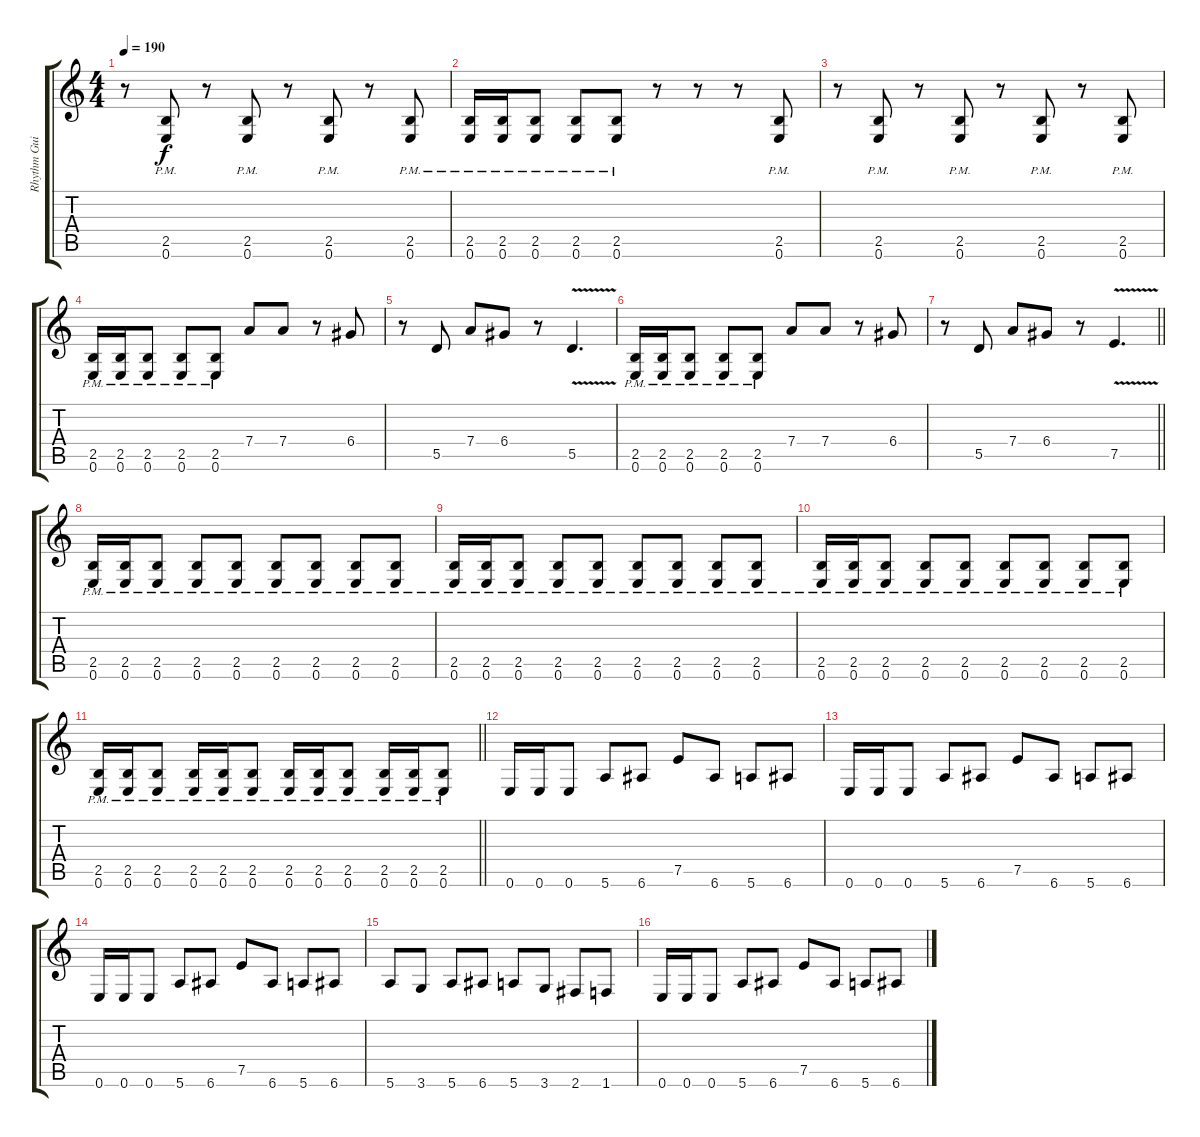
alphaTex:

\track ("Rhythm Guitar Left" "Rhythm Gui") {instrument distortionguitar}
\staff {score tabs}
\tuning (E4 B3 G3 D3 A2 E2) {hide}
\ts (4 4)
\tempo 190
\clef g2
\ks c
r.8{dy f} (2.5{pm} 0.6).8 r.8 (2.5{pm} 0.6).8 r.8 (2.5{pm} 0.6).8 r.8 (2.5{pm} 0.6).8 |
(2.5{pm} 0.6).16 (2.5{pm} 0.6).16 (2.5{pm} 0.6).8 (2.5{pm} 0.6).8 (2.5{pm} 0.6).8 r.8 r.8 r.8 (2.5{pm} 0.6).8 |
r.8 (2.5{pm} 0.6).8 r.8 (2.5{pm} 0.6).8 r.8 (2.5{pm} 0.6).8 r.8 (2.5{pm} 0.6).8 |
(2.5{pm} 0.6).16 (2.5{pm} 0.6).16 (2.5{pm} 0.6).8 (2.5{pm} 0.6).8 (2.5{pm} 0.6).8 7.4.8 7.4.8 r.8 6.4.8 |
r.8 5.5.8 7.4.8 6.4.8 r.8 5.5{v}.4{d} |
(2.5{pm} 0.6).16 (2.5{pm} 0.6).16 (2.5{pm} 0.6).8 (2.5{pm} 0.6).8 (2.5{pm} 0.6).8 7.4.8 7.4.8 r.8 6.4.8 |
\barLineRight lightlight
r.8 5.5.8 7.4.8 6.4.8 r.8 7.5{v}.4{d} |
\section ("" "")
(2.5{pm} 0.6).16 (2.5{pm} 0.6).16 (2.5{pm} 0.6).8 (2.5{pm} 0.6).8 (2.5{pm} 0.6).8 (2.5{pm} 0.6).8 (2.5{pm} 0.6).8 (2.5{pm} 0.6).8 (2.5{pm} 0.6).8 |
(2.5{pm} 0.6).16 (2.5{pm} 0.6).16 (2.5{pm} 0.6).8 (2.5{pm} 0.6).8 (2.5{pm} 0.6).8 (2.5{pm} 0.6).8 (2.5{pm} 0.6).8 (2.5{pm} 0.6).8 (2.5{pm} 0.6).8 |
(2.5{pm} 0.6).16 (2.5{pm} 0.6).16 (2.5{pm} 0.6).8 (2.5{pm} 0.6).8 (2.5{pm} 0.6).8 (2.5{pm} 0.6).8 (2.5{pm} 0.6).8 (2.5{pm} 0.6).8 (2.5{pm} 0.6).8 |
\barLineRight lightlight
(2.5{pm} 0.6).16 (2.5{pm} 0.6).16 (2.5{pm} 0.6).8 (2.5{pm} 0.6).16 (2.5{pm} 0.6).16 (2.5{pm} 0.6).8 (2.5{pm} 0.6).16 (2.5{pm} 0.6).16 (2.5{pm} 0.6).8 (2.5{pm} 0.6).16 (2.5{pm} 0.6).16 (2.5{pm} 0.6).8 |
\section ("" "")
0.6.16 0.6.16 0.6.8 5.6.8 6.6.8 7.5.8 6.6.8 5.6.8 6.6.8 |
0.6.16 0.6.16 0.6.8 5.6.8 6.6.8 7.5.8 6.6.8 5.6.8 6.6.8 |
0.6.16 0.6.16 0.6.8 5.6.8 6.6.8 7.5.8 6.6.8 5.6.8 6.6.8 |
5.6.8 3.6.8 5.6.8 6.6.8 5.6.8 3.6.8 2.6.8 1.6.8 |
0.6.16 0.6.16 0.6.8 5.6.8 6.6.8 7.5.8 6.6.8 5.6.8 6.6.8
